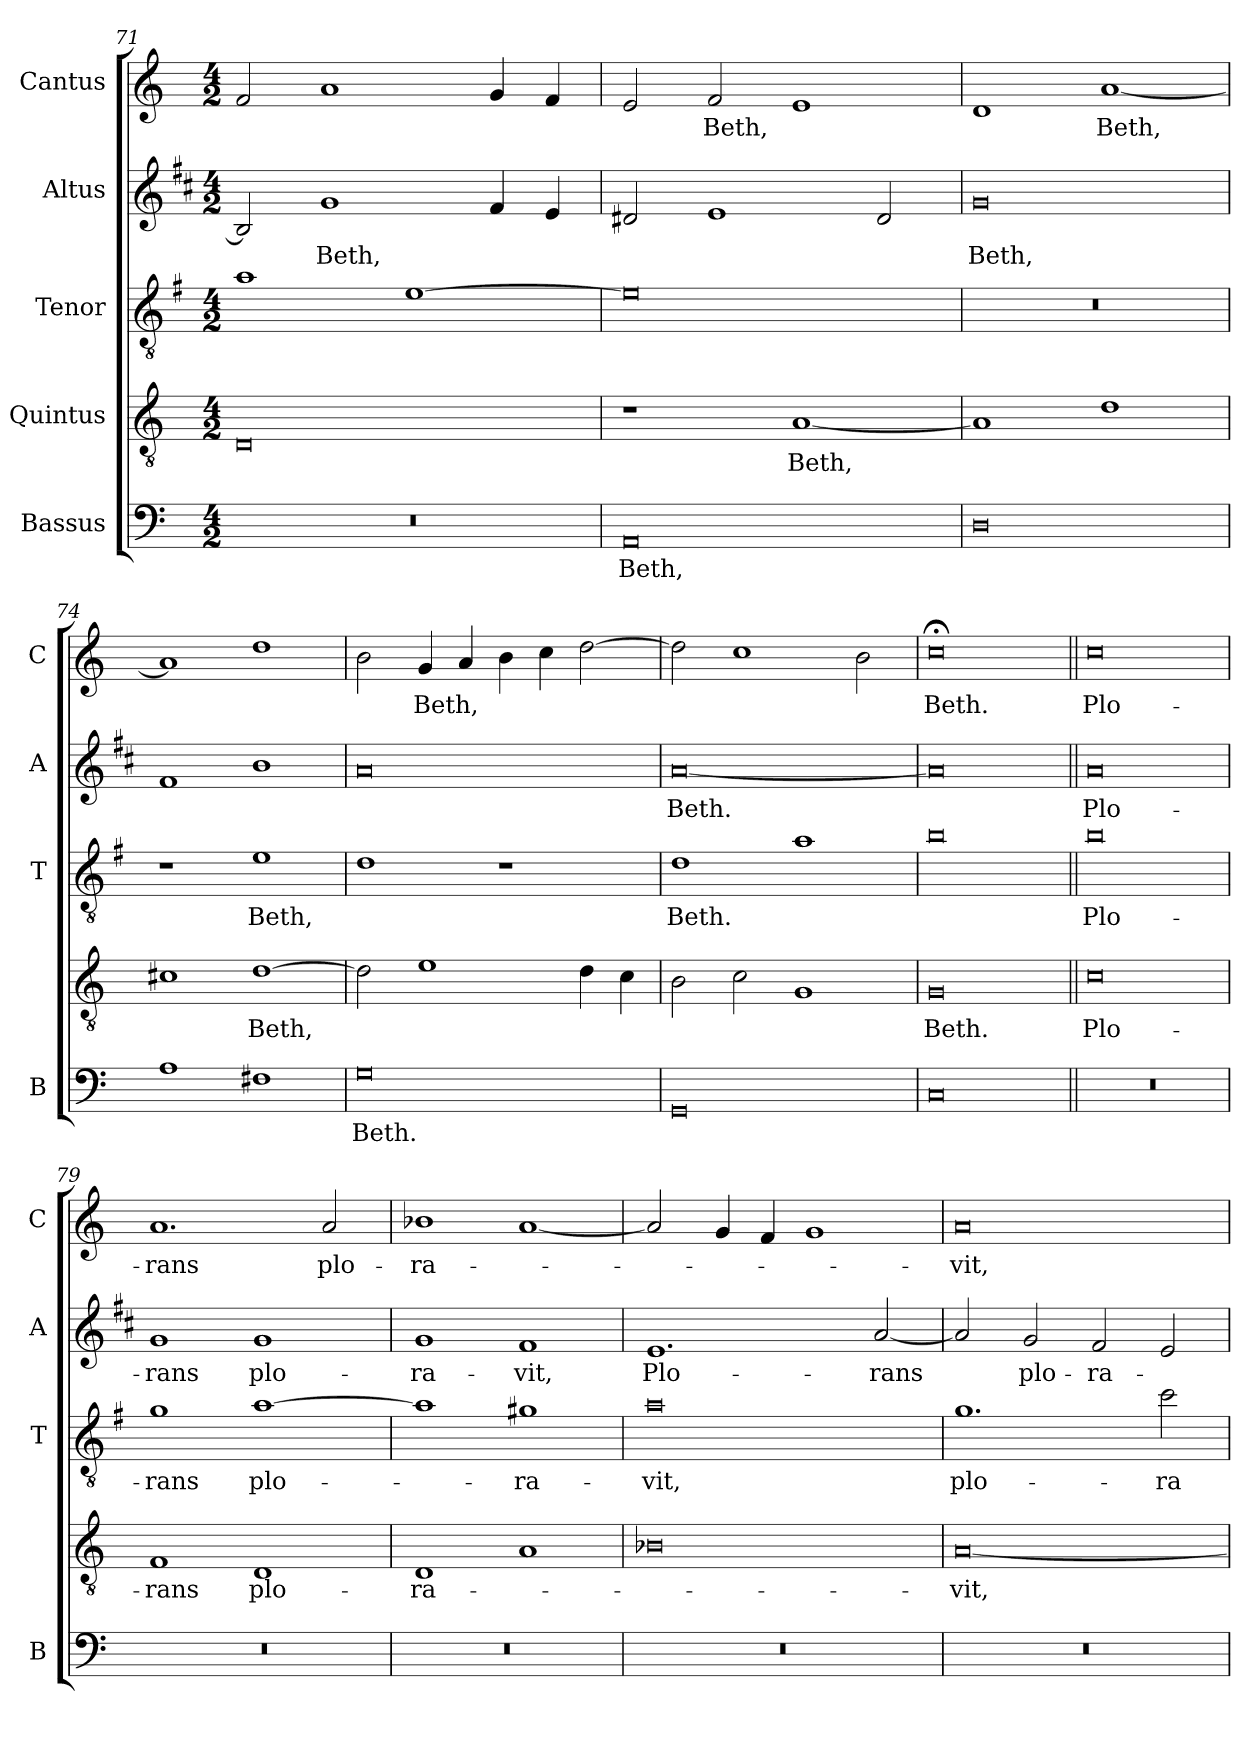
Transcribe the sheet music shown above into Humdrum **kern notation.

**kern	**text	**kern	**text	**kern	**text	**kern	**text	**kern	**text
*part5	*part5	*part4	*part4	*part3	*part3	*part2	*part2	*part1	*part1
*staff5	*staff5	*staff4	*staff4	*staff3	*staff3	*staff2	*staff2	*staff1	*staff1
*I"Bassus	*	*I"Quintus	*	*I"Tenor	*	*I"Altus	*	*I"Cantus	*
*I'B	*	*	*	*I'T	*	*I'A	*	*I'C	*
*clefF4	*	*clefGv2	*	*clefGv2	*	*clefG2	*	*clefG2	*
*	*	*	*	*ITrd4c7	*	*ITrd1c2	*	*	*
*k[]	*	*k[]	*	*k[]	*	*k[]	*	*k[]	*
*C:	*	*C:	*	*C:	*	*C:	*	*C:	*
*M4/2	*	*M4/2	*	*M4/2	*	*M4/2	*	*M4/2	*
=71	=71	=71	=71	=71	=71	=71	=71	=71	=71
0r	.	0D	.	1d	.	2A/]	.	2f/	.
!	!	!	!	!	!	!	!LO:LY:b	!	!
.	.	.	.	.	.	1f	Beth,	1a	.
.	.	.	.	[1A	.	.	.	.	.
.	.	.	.	.	.	4e/	.	4g/	.
.	.	.	.	.	.	4d/	.	4f/	.
=72	=72	=72	=72	=72	=72	=72	=72	=72	=72
!	!LO:LY:b	!	!	!	!	!	!	!	!
0AA	Beth,	1r	.	0A]	.	2c#X/	.	2e/	.
!	!	!	!	!	!	!	!	!	!LO:LY:b
.	.	.	.	.	.	1d	.	2f/	Beth,
!	!	!	!LO:LY:b	!	!	!	!	!	!
.	.	[1A	Beth,	.	.	.	.	1e	.
.	.	.	.	.	.	2c#/	.	.	.
=73	=73	=73	=73	=73	=73	=73	=73	=73	=73
!	!	!	!	!	!	!	!LO:LY:b	!	!
0D	.	1A]	.	0r	.	0f	Beth,	1d	.
!	!	!	!	!	!	!	!	!	!LO:LY:b
.	.	1d	.	.	.	.	.	[1a	Beth,
=74	=74	=74	=74	=74	=74	=74	=74	=74	=74
1A	.	1c#X	.	1r	.	1e	.	1a]	.
!	!	!	!LO:LY:b	!	!LO:LY:b	!	!	!	!
1F#X	.	[1d	Beth,	1A	Beth,	1a	.	1dd	.
=75	=75	=75	=75	=75	=75	=75	=75	=75	=75
!	!LO:LY:b	!	!	!	!	!	!	!	!
0G	Beth.	2d\]	.	1G	.	0g	.	2b\	.
!	!	!	!	!	!	!	!	!	!LO:LY:b
.	.	1e	.	.	.	.	.	4g/	Beth,
.	.	.	.	.	.	.	.	4a/	.
.	.	.	.	1r	.	.	.	4b\	.
.	.	.	.	.	.	.	.	4cc\	.
.	.	4d\	.	.	.	.	.	[2dd\	.
.	.	4c\	.	.	.	.	.	.	.
=76	=76	=76	=76	=76	=76	=76	=76	=76	=76
!	!	!	!	!	!LO:LY:b	!	!LO:LY:b	!	!
0GG	.	2B\	.	1G	Beth.	[0g	Beth.	2dd\]	.
.	.	2c\	.	.	.	.	.	1cc	.
.	.	1G	.	1d	.	.	.	.	.
.	.	.	.	.	.	.	.	2b\	.
!!LO:PB:g=z
=77	=77	=77	=77	=77	=77	=77	=77	=77	=77
!	!	!	!LO:LY:b	!	!	!	!	!	!LO:LY:b
0C	.	0G	Beth.	0e	.	0g]	.	0cc;<	Beth.
=78||	=78||	=78||	=78||	=78||	=78||	=78||	=78||	=78||	=78||
!	!	!	!LO:LY:b	!	!LO:LY:b	!	!LO:LY:b	!	!LO:LY:b
0r	.	0c	Plo-	0e	Plo-	0g	Plo-	0cc	Plo-
=79	=79	=79	=79	=79	=79	=79	=79	=79	=79
!	!	!	!LO:LY:b	!	!LO:LY:b	!	!LO:LY:b	!	!LO:LY:b
0r	.	1F	-rans	1c	-rans	1f	-rans	1.a	-rans
!	!	!	!LO:LY:b	!	!LO:LY:b	!	!LO:LY:b	!	!
.	.	1D	plo-	[1d	plo-	1f	plo-	.	.
!	!	!	!	!	!	!	!	!	!LO:LY:b
.	.	.	.	.	.	.	.	2a/	plo-
=80	=80	=80	=80	=80	=80	=80	=80	=80	=80
!	!	!	!LO:LY:b	!	!	!	!LO:LY:b	!	!LO:LY:b
0r	.	1D	-ra-	1d]	.	1f	-ra-	1b-X	-ra-
!	!	!	!	!	!LO:LY:b	!	!LO:LY:b	!	!
.	.	1A	.	1c#X	-ra-	1e	-vit,	[1a	.
=81	=81	=81	=81	=81	=81	=81	=81	=81	=81
!	!	!	!	!	!LO:LY:b	!	!LO:LY:b	!	!
0r	.	0B-X	.	0d	-vit,	1.d	Plo-	2a/]	.
.	.	.	.	.	.	.	.	4g/	.
.	.	.	.	.	.	.	.	4f/	.
.	.	.	.	.	.	.	.	1g	.
!	!	!	!	!	!	!	!LO:LY:b	!	!
.	.	.	.	.	.	[2g/	-rans	.	.
=82	=82	=82	=82	=82	=82	=82	=82	=82	=82
!	!	!	!LO:LY:b	!	!LO:LY:b	!	!	!	!LO:LY:b
0r	.	[0A	-vit,	1.c	plo-	2g/]	.	0a	-vit,
!	!	!	!	!	!	!	!LO:LY:b	!	!
.	.	.	.	.	.	2f/	plo-	.	.
!	!	!	!	!	!	!	!LO:LY:b	!	!
.	.	.	.	.	.	2e/	-ra-	.	.
!	!	!	!	!	!LO:LY:b	!	!	!	!
.	.	.	.	2f\	-ra-	2d/	.	.	.
=	=	=	=	=	=	=	=	=	=
*-	*-	*-	*-	*-	*-	*-	*-	*-	*-
